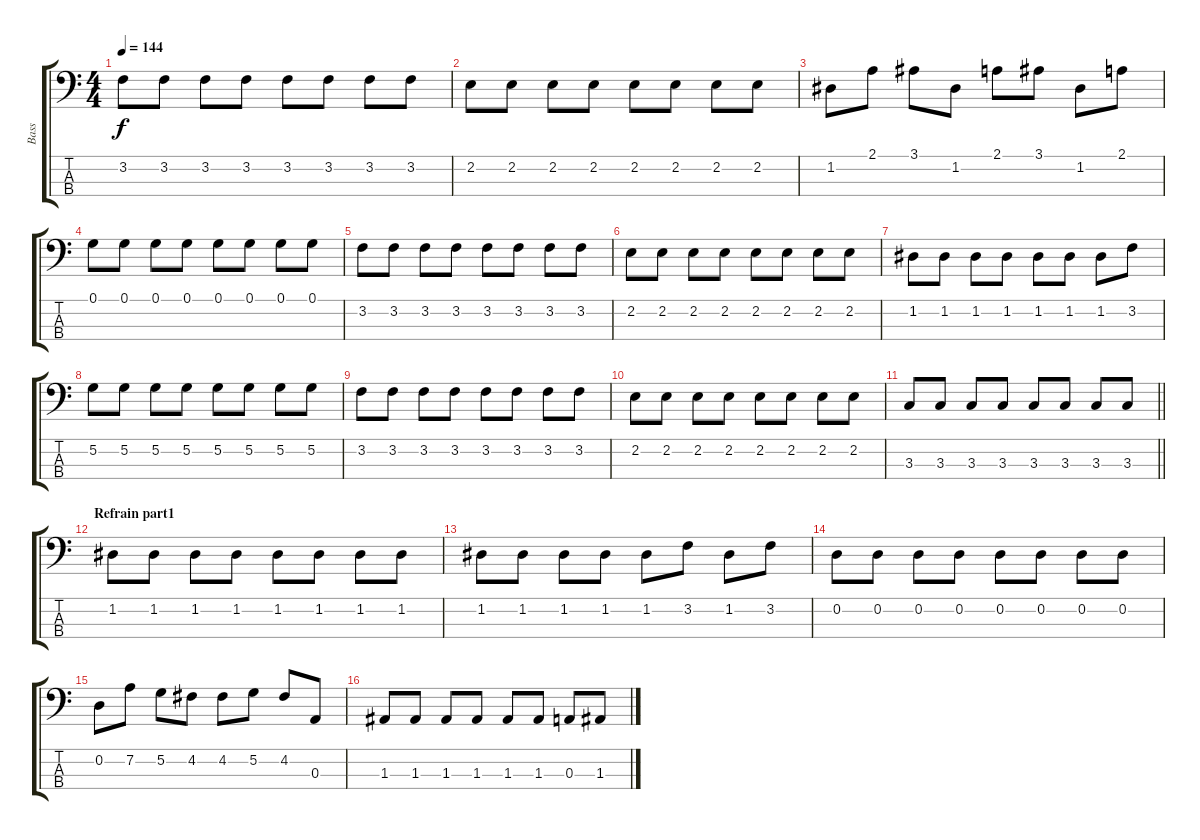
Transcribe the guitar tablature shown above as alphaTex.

\track ("Bass" "Bass") {instrument electricbassfinger}
\staff {score tabs}
\tuning (G2 D2 A1 E1) {hide}
\ts (4 4)
\tempo 144
\clef f4
\ks c
3.2.8{dy f} 3.2.8 3.2.8 3.2.8 3.2.8 3.2.8 3.2.8 3.2.8 |
2.2.8 2.2.8 2.2.8 2.2.8 2.2.8 2.2.8 2.2.8 2.2.8 |
1.2.8 2.1.8 3.1.8 1.2.8 2.1.8 3.1.8 1.2.8 2.1.8 |
0.1.8 0.1.8 0.1.8 0.1.8 0.1.8 0.1.8 0.1.8 0.1.8 |
3.2.8 3.2.8 3.2.8 3.2.8 3.2.8 3.2.8 3.2.8 3.2.8 |
2.2.8 2.2.8 2.2.8 2.2.8 2.2.8 2.2.8 2.2.8 2.2.8 |
1.2.8 1.2.8 1.2.8 1.2.8 1.2.8 1.2.8 1.2.8 3.2.8 |
5.2.8 5.2.8 5.2.8 5.2.8 5.2.8 5.2.8 5.2.8 5.2.8 |
3.2.8 3.2.8 3.2.8 3.2.8 3.2.8 3.2.8 3.2.8 3.2.8 |
2.2.8 2.2.8 2.2.8 2.2.8 2.2.8 2.2.8 2.2.8 2.2.8 |
\barLineRight lightlight
3.3.8 3.3.8 3.3.8 3.3.8 3.3.8 3.3.8 3.3.8 3.3.8 |
\section ("" "Refrain part1")
1.2.8 1.2.8 1.2.8 1.2.8 1.2.8 1.2.8 1.2.8 1.2.8 |
1.2.8 1.2.8 1.2.8 1.2.8 1.2.8 3.2.8 1.2.8 3.2.8 |
0.2.8 0.2.8 0.2.8 0.2.8 0.2.8 0.2.8 0.2.8 0.2.8 |
0.2.8 7.2.8 5.2.8 4.2.8 4.2.8 5.2.8 4.2.8 0.3.8 |
1.3.8 1.3.8 1.3.8 1.3.8 1.3.8 1.3.8 0.3.8 1.3.8
